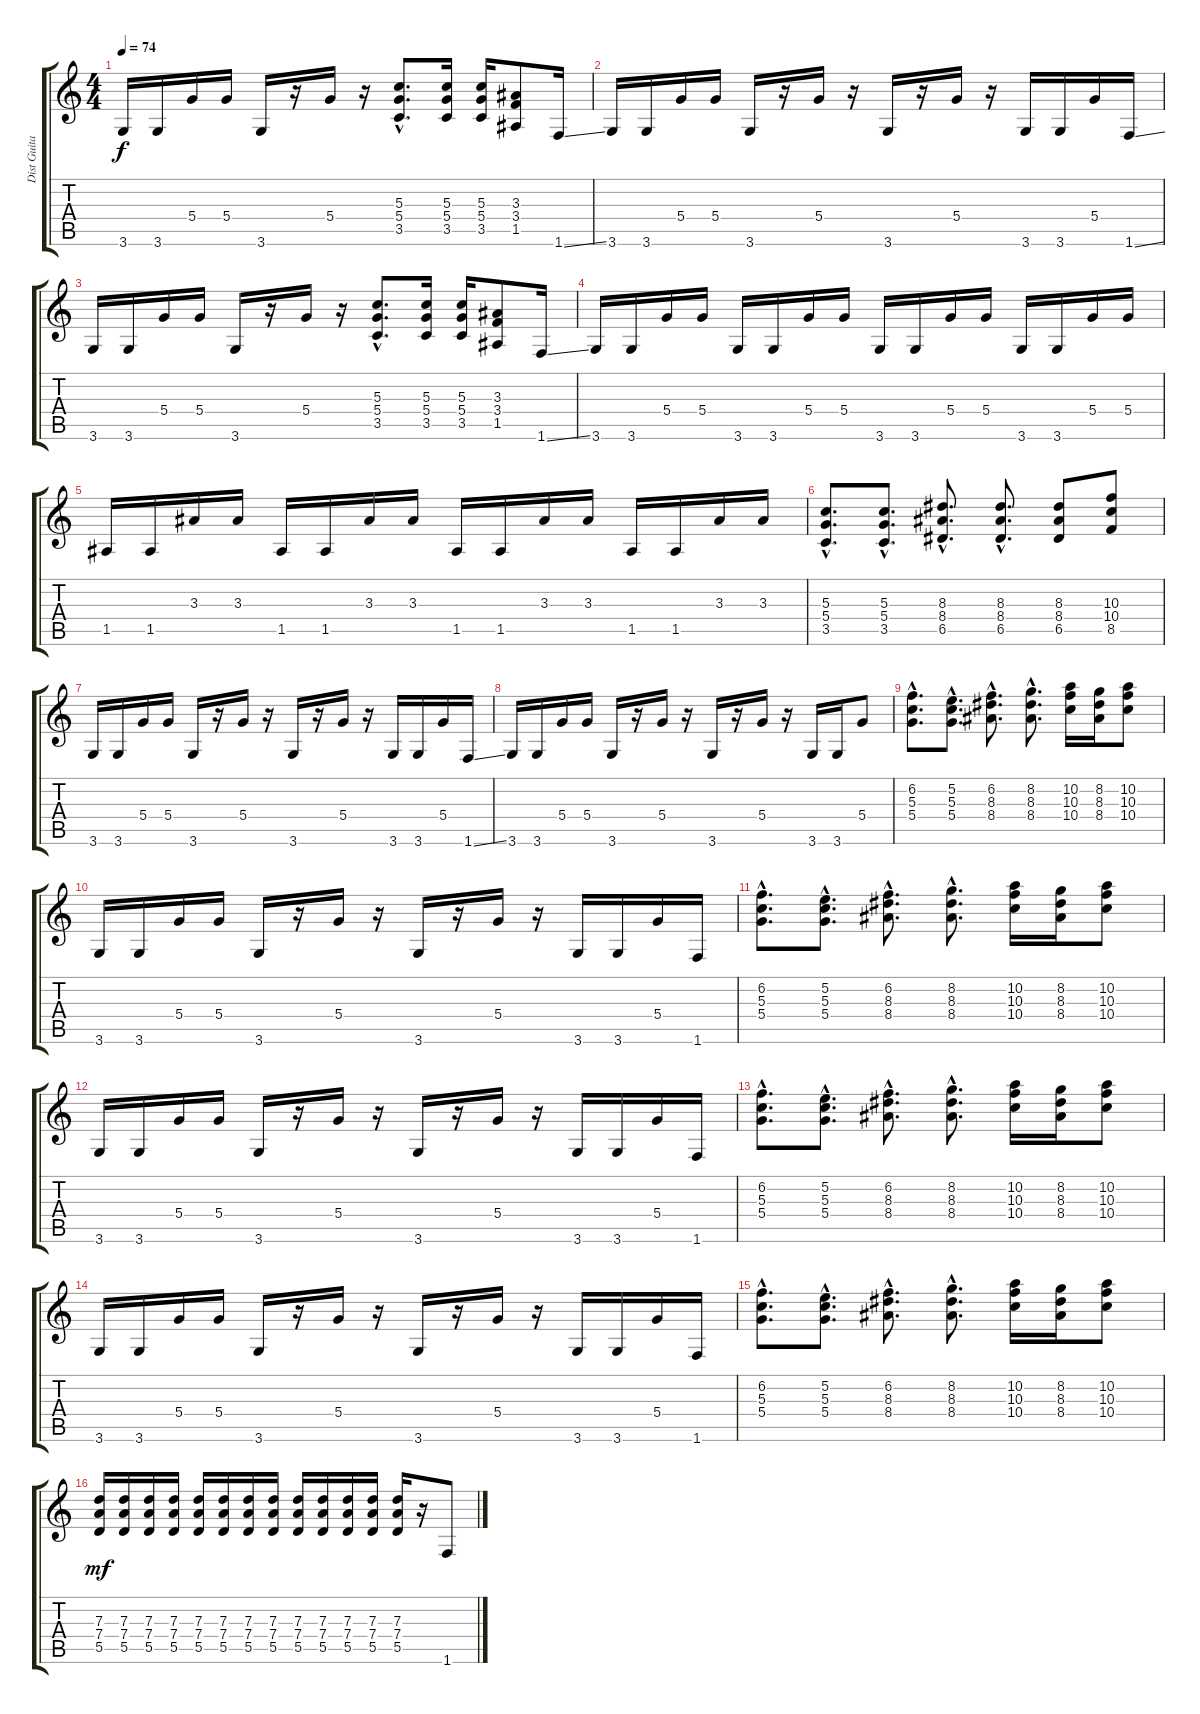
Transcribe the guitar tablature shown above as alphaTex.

\track ("Dist Guitar 1" "Dist Guita") {instrument distortionguitar}
\staff {score tabs}
\tuning (E4 B3 G3 D3 A2 E2) {hide}
\ts (4 4)
\tempo 74
\clef g2
\ks c
3.6.16{dy f} 3.6.16 5.4.16 5.4.16 3.6.16 r.16 5.4.16 r.16 (5.3{hac} 5.4{hac} 3.5{hac}).8{d} (5.3 5.4 3.5).16 (5.3 5.4 3.5).16 (3.3 3.4 1.5).8 1.6{ss}.16 |
3.6.16 3.6.16 5.4.16 5.4.16 3.6.16 r.16 5.4.16 r.16 3.6.16 r.16 5.4.16 r.16 3.6.16 3.6.16 5.4.16 1.6{ss}.16 |
3.6.16 3.6.16 5.4.16 5.4.16 3.6.16 r.16 5.4.16 r.16 (5.3{hac} 5.4{hac} 3.5{hac}).8{d} (5.3 5.4 3.5).16 (5.3 5.4 3.5).16 (3.3 3.4 1.5).8 1.6{ss}.16 |
3.6.16 3.6.16 5.4.16 5.4.16 3.6.16 3.6.16 5.4.16 5.4.16 3.6.16 3.6.16 5.4.16 5.4.16 3.6.16 3.6.16 5.4.16 5.4.16 |
1.5.16 1.5.16 3.3.16 3.3.16 1.5.16 1.5.16 3.3.16 3.3.16 1.5.16 1.5.16 3.3.16 3.3.16 1.5.16 1.5.16 3.3.16 3.3.16 |
(5.3{hac} 5.4{hac} 3.5{hac}).8{d} (5.3{hac} 5.4{hac} 3.5{hac}).8{d} (8.3{hac} 8.4{hac} 6.5{hac}).8{d} (8.3{hac} 8.4{hac} 6.5{hac}).8{d} (8.3 8.4 6.5).8 (10.3 10.4 8.5).8 |
3.6.16 3.6.16 5.4.16 5.4.16 3.6.16 r.16 5.4.16 r.16 3.6.16 r.16 5.4.16 r.16 3.6.16 3.6.16 5.4.16 1.6{ss}.16 |
3.6.16 3.6.16 5.4.16 5.4.16 3.6.16 r.16 5.4.16 r.16 3.6.16 r.16 5.4.16 r.16 3.6.16 3.6.16 5.4.8 |
(6.2{hac} 5.3{hac} 5.4{hac}).8{d} (5.2{hac} 5.3{hac} 5.4{hac}).8{d} (6.2{hac} 8.3{hac} 8.4{hac}).8{d} (8.2{hac} 8.3{hac} 8.4{hac}).8{d} (10.2 10.3 10.4).16 (8.2 8.3 8.4).16 (10.2 10.3 10.4).8 |
3.6.16 3.6.16 5.4.16 5.4.16 3.6.16 r.16 5.4.16 r.16 3.6.16 r.16 5.4.16 r.16 3.6.16 3.6.16 5.4.16 1.6.16 |
(6.2{hac} 5.3{hac} 5.4{hac}).8{d} (5.2{hac} 5.3{hac} 5.4{hac}).8{d} (6.2{hac} 8.3{hac} 8.4{hac}).8{d} (8.2{hac} 8.3{hac} 8.4{hac}).8{d} (10.2 10.3 10.4).16 (8.2 8.3 8.4).16 (10.2 10.3 10.4).8 |
3.6.16 3.6.16 5.4.16 5.4.16 3.6.16 r.16 5.4.16 r.16 3.6.16 r.16 5.4.16 r.16 3.6.16 3.6.16 5.4.16 1.6.16 |
(6.2{hac} 5.3{hac} 5.4{hac}).8{d} (5.2{hac} 5.3{hac} 5.4{hac}).8{d} (6.2{hac} 8.3{hac} 8.4{hac}).8{d} (8.2{hac} 8.3{hac} 8.4{hac}).8{d} (10.2 10.3 10.4).16 (8.2 8.3 8.4).16 (10.2 10.3 10.4).8 |
3.6.16 3.6.16 5.4.16 5.4.16 3.6.16 r.16 5.4.16 r.16 3.6.16 r.16 5.4.16 r.16 3.6.16 3.6.16 5.4.16 1.6.16 |
(6.2{hac} 5.3{hac} 5.4{hac}).8{d} (5.2{hac} 5.3{hac} 5.4{hac}).8{d} (6.2{hac} 8.3{hac} 8.4{hac}).8{d} (8.2{hac} 8.3{hac} 8.4{hac}).8{d} (10.2 10.3 10.4).16 (8.2 8.3 8.4).16 (10.2 10.3 10.4).8 |
(7.3 7.4 5.5).16{dy mf} (7.3 7.4 5.5).16 (7.3 7.4 5.5).16 (7.3 7.4 5.5).16 (7.3 7.4 5.5).16 (7.3 7.4 5.5).16 (7.3 7.4 5.5).16 (7.3 7.4 5.5).16 (7.3 7.4 5.5).16 (7.3 7.4 5.5).16 (7.3 7.4 5.5).16 (7.3 7.4 5.5).16 (7.3 7.4 5.5).16 r.16 1.6{ss}.8
